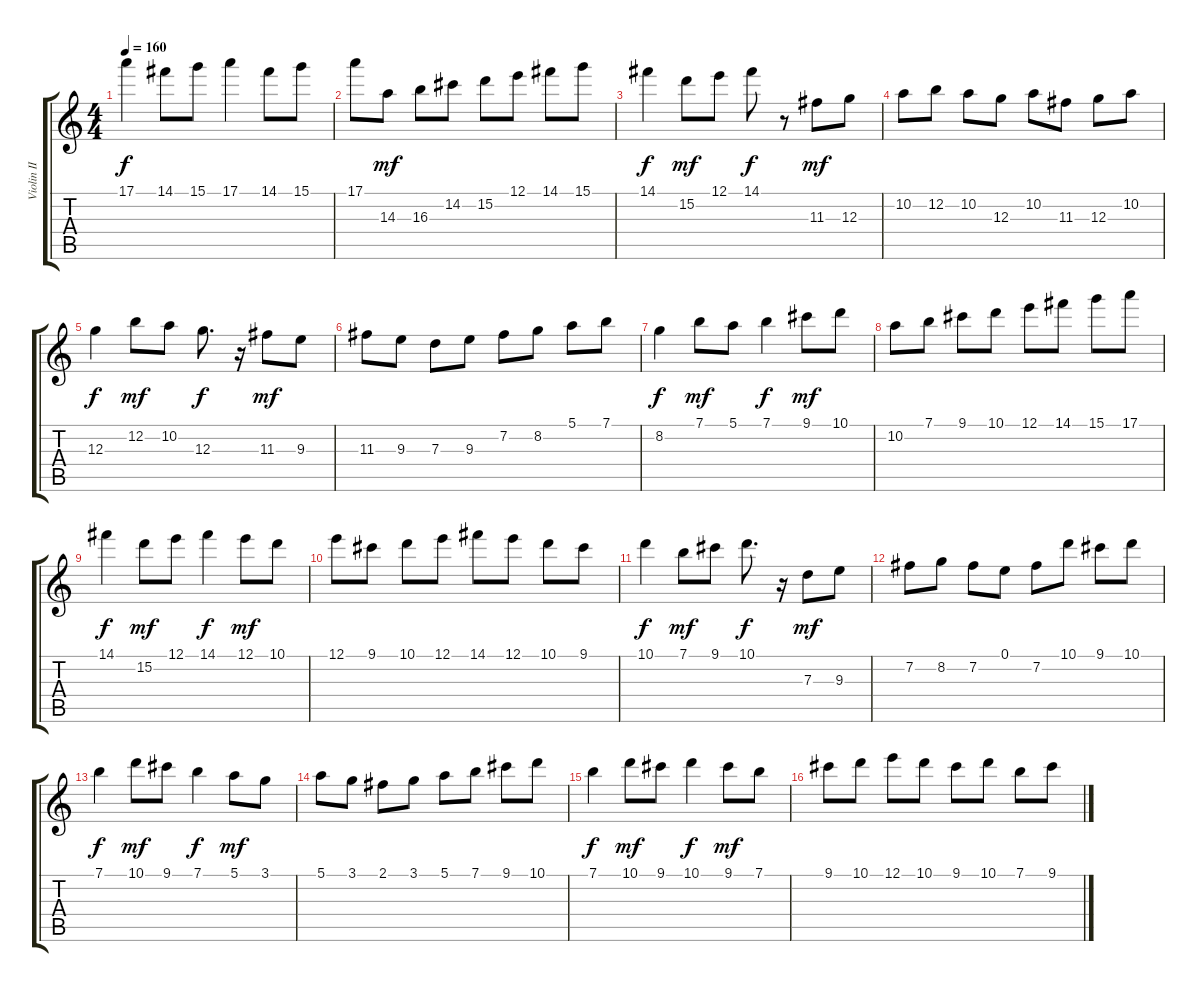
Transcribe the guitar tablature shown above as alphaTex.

\track ("Violin II" "Violin II") {instrument acousticguitarnylon}
\staff {score tabs}
\tuning (E4 B3 G3 D3 A2 E2) {hide}
\ts (4 4)
\tempo 160
\clef g2
\ks c
17.1.4{dy f} 14.1.8 15.1.8 17.1.4 14.1.8 15.1.8 |
17.1.8 14.3.8{dy mf} 16.3.8 14.2.8 15.2.8 12.1.8 14.1.8 15.1.8 |
14.1.4{dy f} 15.2.8{dy mf} 12.1.8 14.1.8{dy f} r.8 11.3.8{dy mf} 12.3.8 |
10.2.8 12.2.8 10.2.8 12.3.8 10.2.8 11.3.8 12.3.8 10.2.8 |
12.3.4{dy f} 12.2.8{dy mf} 10.2.8 12.3.8{d dy f} r.16 11.3.8{dy mf} 9.3.8 |
11.3.8 9.3.8 7.3.8 9.3.8 7.2.8 8.2.8 5.1.8 7.1.8 |
8.2.4{dy f} 7.1.8{dy mf} 5.1.8 7.1.4{dy f} 9.1.8{dy mf} 10.1.8 |
10.2.8 7.1.8 9.1.8 10.1.8 12.1.8 14.1.8 15.1.8 17.1.8 |
14.1.4{dy f} 15.2.8{dy mf} 12.1.8 14.1.4{dy f} 12.1.8{dy mf} 10.1.8 |
12.1.8 9.1.8 10.1.8 12.1.8 14.1.8 12.1.8 10.1.8 9.1.8 |
10.1.4{dy f} 7.1.8{dy mf} 9.1.8 10.1.8{d dy f} r.16 7.3.8{dy mf} 9.3.8 |
7.2.8 8.2.8 7.2.8 0.1.8 7.2.8 10.1.8 9.1.8 10.1.8 |
7.1.4{dy f} 10.1.8{dy mf} 9.1.8 7.1.4{dy f} 5.1.8{dy mf} 3.1.8 |
5.1.8 3.1.8 2.1.8 3.1.8 5.1.8 7.1.8 9.1.8 10.1.8 |
7.1.4{dy f} 10.1.8{dy mf} 9.1.8 10.1.4{dy f} 9.1.8{dy mf} 7.1.8 |
9.1.8 10.1.8 12.1.8 10.1.8 9.1.8 10.1.8 7.1.8 9.1.8
